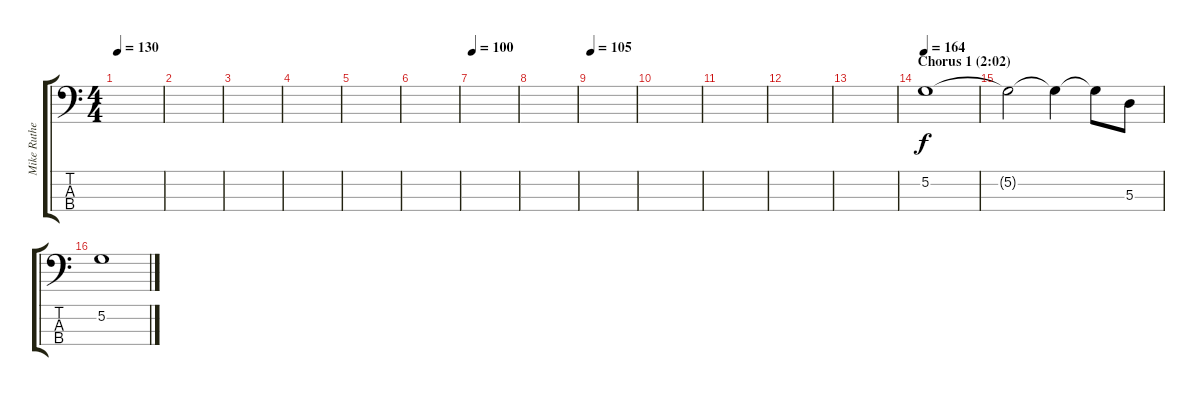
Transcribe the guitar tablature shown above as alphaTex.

\track ("Mike Rutherford (bass)" "Mike Ruthe") {instrument electricbassfinger}
\staff {score tabs}
\tuning (G2 D2 A1 E1) {hide}
\ts (4 4)
\tempo 130
\clef f4
\ks c
|
|
|
|
|
|
\tempo 100
|
|
\tempo 105
|
|
|
|
|
\section ("" "Chorus 1 (2:02)")
\tempo 164
5.2.1 |
5.2{t}.2 5.2{t}.4 5.2{t}.8 5.3.8 |
5.2.1
